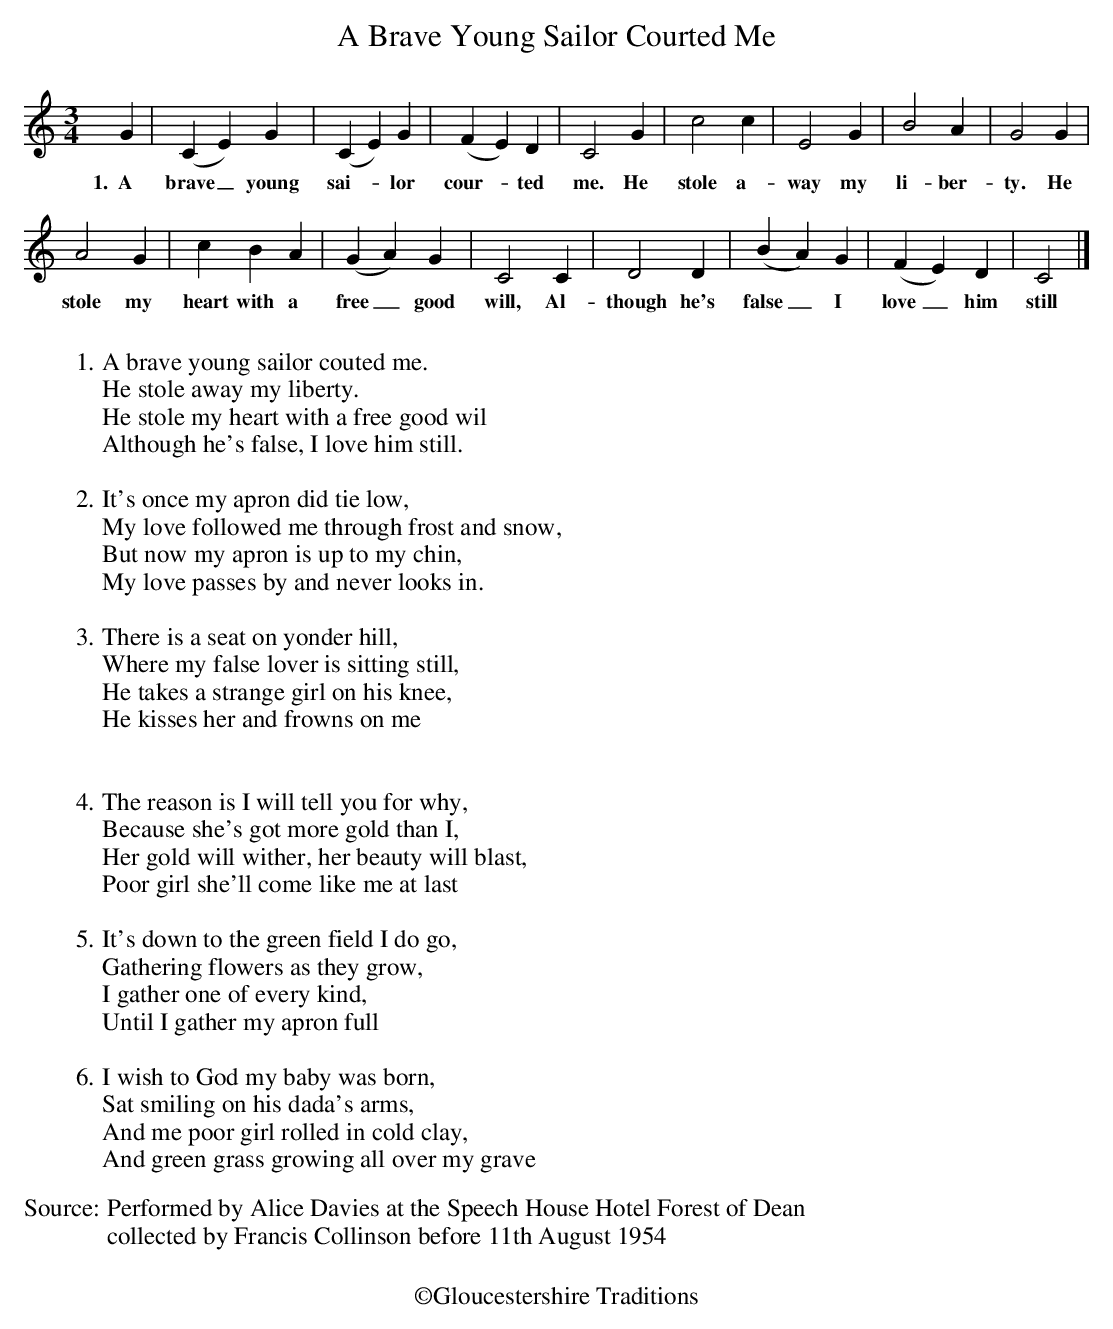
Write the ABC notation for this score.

X:1
T: A Brave Young Sailor Courted Me
M: 3/4
L: 1/4
K: C
G|(CE)G|(CE)G|(FE)D|C2G|c2c|E2G|B2A|G2G|
w:1.~~A brave_ young sai-*lor  cour-*ted me. He stole a-way my li-ber-ty. He
A2G|cBA|(GA)G|C2C|D2D|(BA)G | (FE)D|C2|]
w:stole my heart with a free_ good will, Al-though he's false_ I love_ him still
W:
W:1.A brave young sailor couted me.
W:He stole away my liberty.
W:He stole my heart with a free good wil
W:Although he's false, I love him still.
W:
W: 2.It's once my apron did tie low,
W:My love followed me through frost and snow,
W: But now my apron is up to my chin,
W:My love passes by and never looks in.
W:
W: 3.There is a seat on yonder hill,
W:Where my false lover is sitting still,
W:He takes a strange girl on his knee,
W:He kisses her and frowns on me
W:
W:
W: 4.The reason is I will tell you for why,
W:Because she's got more gold than I,
W:Her gold will wither, her beauty will blast,
W:Poor girl she'll come like me at last
W:
W: 5.It's down to the green field I do go,
W:Gathering flowers as they grow,
W: I gather one of every kind,
W:Until I gather my apron full
W:
W: 6.I wish to God my baby was born,
W:Sat smiling on his dada's arms,
W:And me poor girl rolled in cold clay,
W:And green grass growing all over my grave
W:
